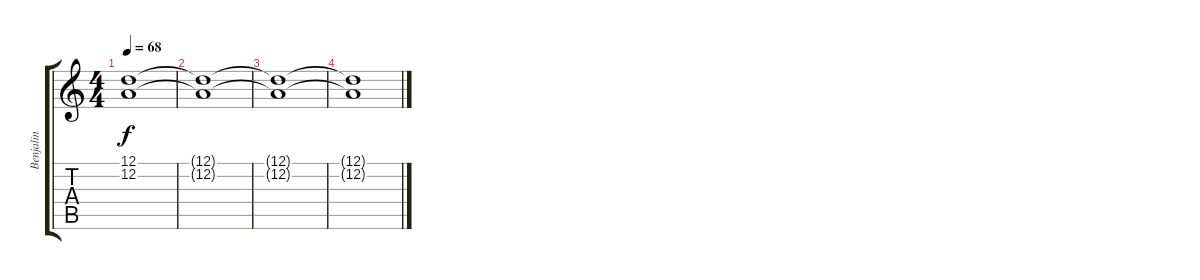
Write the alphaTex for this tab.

\track ("Benjalin" "Benjalin") {instrument choiraahs}
\staff {score tabs}
\tuning (D4 A3 F3 C3 G2 D2) {hide}
\ts (4 4)
\tempo 68
\clef g2
\ks c
(12.1{t} 12.2{t}).1{dy f} |
(12.1{t} 12.2{t}).1 |
(12.1{t} 12.2{t}).1 |
(12.1{t} 12.2{t}).1
